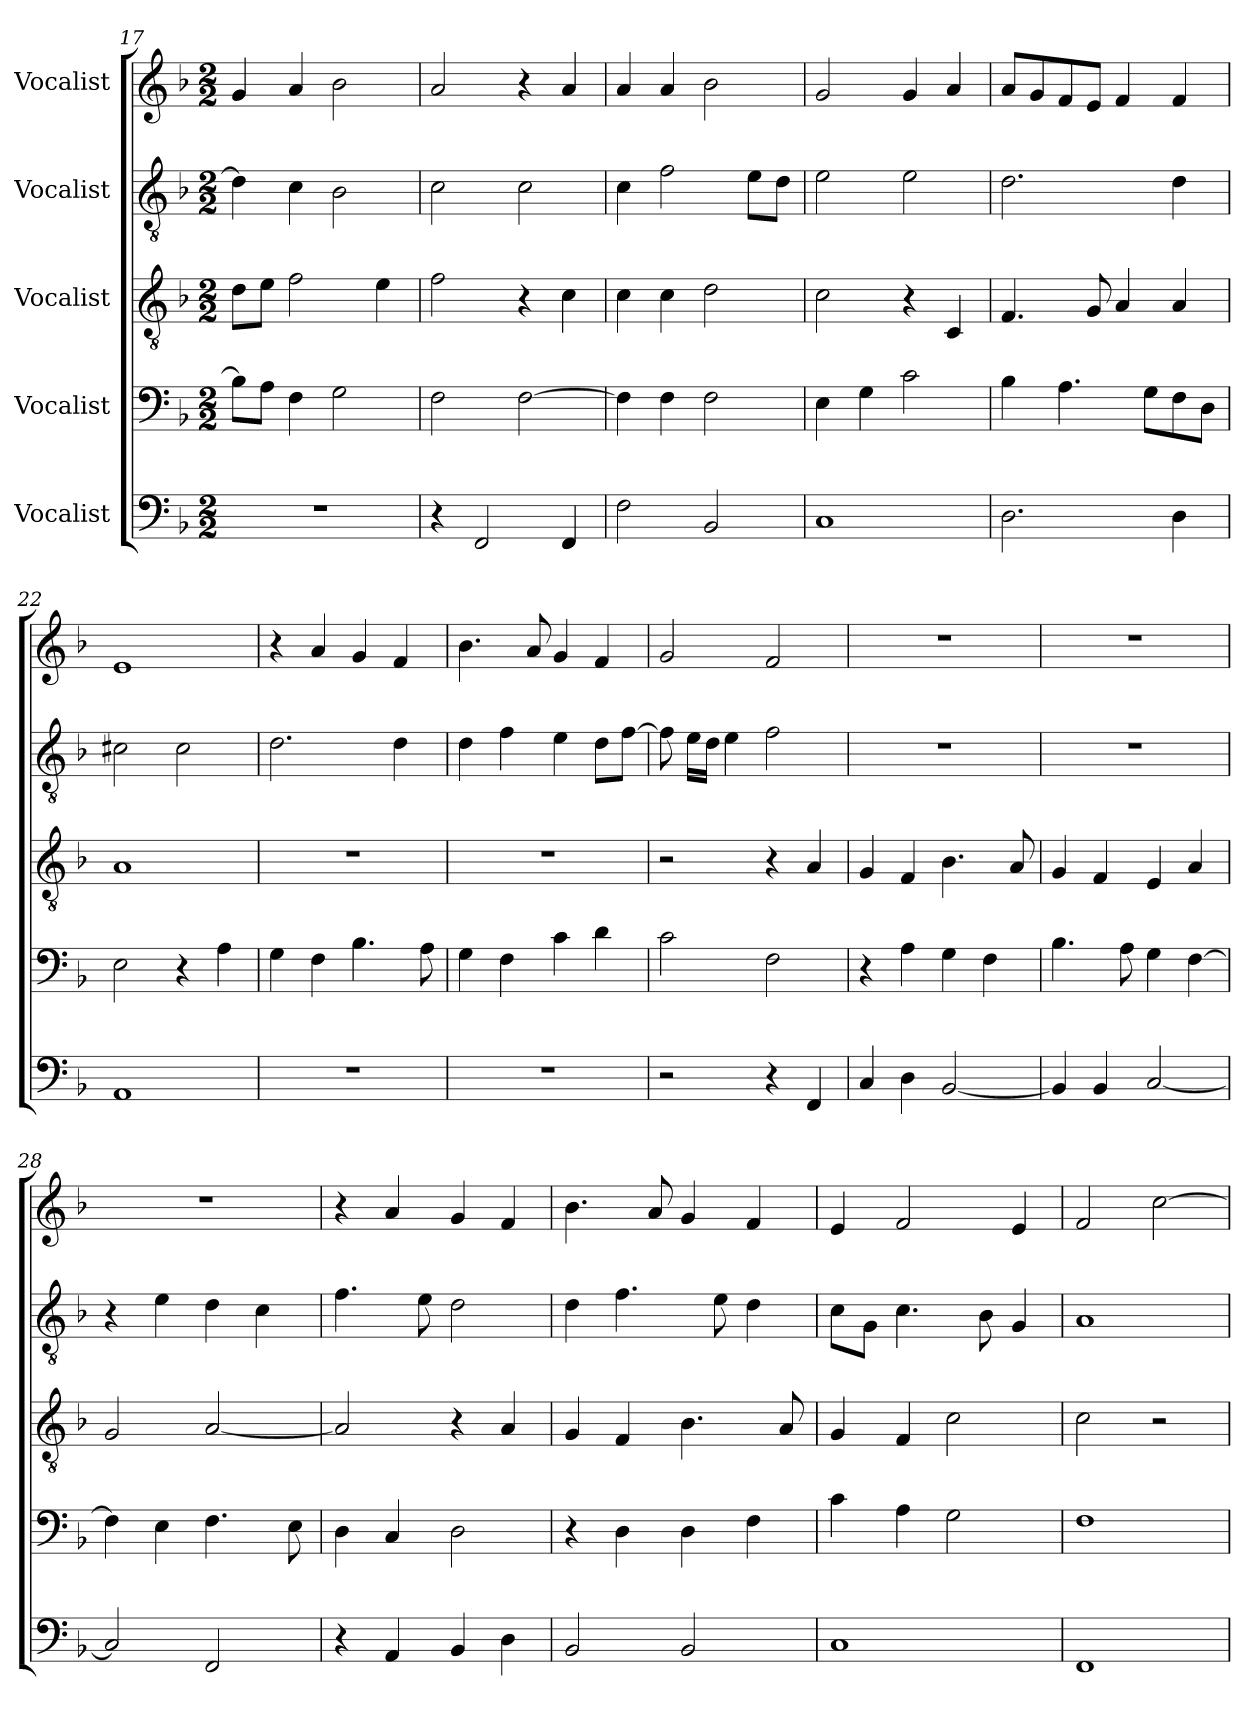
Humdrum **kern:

**kern	**kern	**kern	**kern	**kern
*part5	*part4	*part3	*part2	*part1
*staff5	*staff4	*staff3	*staff2	*staff1
*I"Vocalist	*I"Vocalist	*I"Vocalist	*I"Vocalist	*I"Vocalist
*clefF4	*clefF4	*clefGv2	*clefGv2	*clefG2
*k[b-]	*k[b-]	*k[b-]	*k[b-]	*k[b-]
*M2/2	*M2/2	*M2/2	*M2/2	*M2/2
=17	=17	=17	=17	=17
1r	8B-\L]	8d\L	4d\]	4g/
.	8A\J	8e\J	.	.
.	4F\	2f\	4c\	4a/
.	2G\	.	2B-\	2b-\
.	.	4e\	.	.
=18	=18	=18	=18	=18
4r	2F\	2f\	2c\	2a/
2FF/	.	.	.	.
.	[2F\	4r	2c\	4r
4FF/	.	4c\	.	4a/
=19	=19	=19	=19	=19
2F\	4F\]	4c\	4c\	4a/
.	4F\	4c\	2f\	4a/
2BB-/	2F\	2d\	.	2b-\
.	.	.	8e\L	.
.	.	.	8d\J	.
=20	=20	=20	=20	=20
1C	4E\	2c\	2e\	2g/
.	4G\	.	.	.
.	2c\	4r	2e\	4g/
.	.	4C/	.	4a/
=21	=21	=21	=21	=21
2.D\	4B-\	4.F/	2.d\	8a/L
.	.	.	.	8g/
.	4.A\	.	.	8f/
.	.	8G/	.	8e/J
.	.	4A/	.	4f/
.	8G\L	.	.	.
4D\	8F\	4A/	4d\	4f/
.	8D\J	.	.	.
=22	=22	=22	=22	=22
1AA	2E\	1A	2c#X\	1e
.	4r	.	2c#\	.
.	4A\	.	.	.
=23	=23	=23	=23	=23
1r	4G\	1r	2.d\	4r
.	4F\	.	.	4a/
.	4.B-\	.	.	4g/
.	.	.	4d\	4f/
.	8A\	.	.	.
=24	=24	=24	=24	=24
1r	4G\	1r	4d\	4.b-\
.	4F\	.	4f\	.
.	.	.	.	8a/
.	4c\	.	4e\	4g/
.	4d\	.	8d\L	4f/
.	.	.	[8f\J	.
=25	=25	=25	=25	=25
2r	2c\	2r	8f\]	2g/
.	.	.	16e\LL	.
.	.	.	16d\JJ	.
.	.	.	4e\	.
4r	2F\	4r	2f\	2f/
4FF/	.	4A/	.	.
=26	=26	=26	=26	=26
4C/	4r	4G/	1r	1r
4D\	4A\	4F/	.	.
[2BB-/	4G\	4.B-\	.	.
.	4F\	.	.	.
.	.	8A/	.	.
=27	=27	=27	=27	=27
4BB-/]	4.B-\	4G/	1r	1r
4BB-/	.	4F/	.	.
.	8A\	.	.	.
[2C/	4G\	4E/	.	.
.	[4F\	4A/	.	.
=28	=28	=28	=28	=28
2C/]	4F\]	2G/	4r	1r
.	4E\	.	4e\	.
2FF/	4.F\	[2A/	4d\	.
.	.	.	4c\	.
.	8E\	.	.	.
=29	=29	=29	=29	=29
4r	4D\	2A/]	4.f\	4r
4AA/	4C/	.	.	4a/
.	.	.	8e\	.
4BB-/	2D\	4r	2d\	4g/
4D\	.	4A/	.	4f/
=30	=30	=30	=30	=30
2BB-/	4r	4G/	4d\	4.b-\
.	4D\	4F/	4.f\	.
.	.	.	.	8a/
2BB-/	4D\	4.B-\	.	4g/
.	.	.	8e\	.
.	4F\	.	4d\	4f/
.	.	8A/	.	.
=31	=31	=31	=31	=31
1C	4c\	4G/	8c\L	4e/
.	.	.	8G\J	.
.	4A\	4F/	4.c\	2f/
.	2G\	2c\	.	.
.	.	.	8B-\	.
.	.	.	4G/	4e/
=32	=32	=32	=32	=32
1FF	1F	2c\	1A	2f/
.	.	2r	.	[2cc\
=	=	=	=	=
*-	*-	*-	*-	*-
